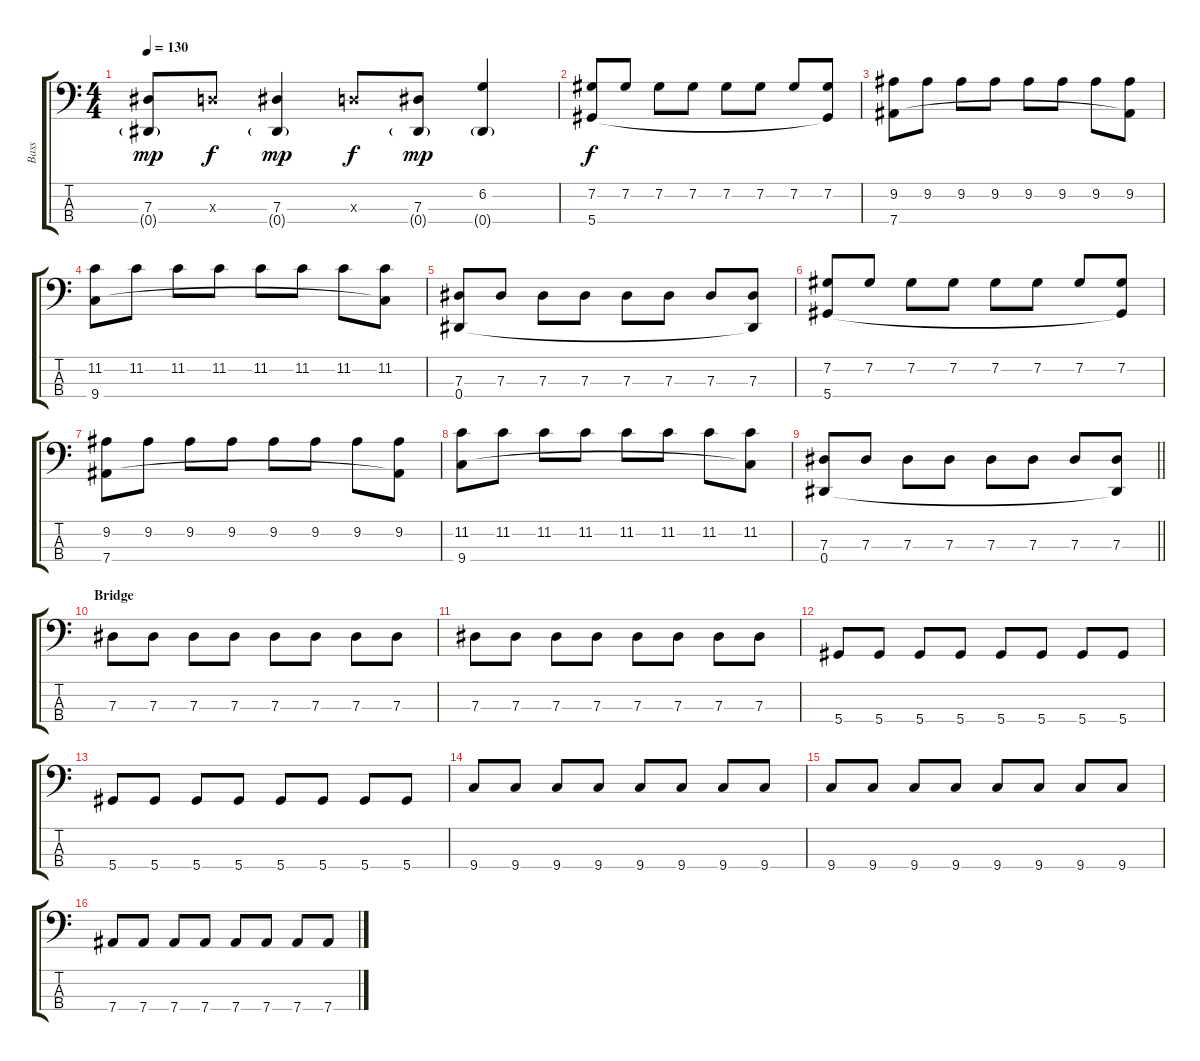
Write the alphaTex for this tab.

\track ("Bass" "Bass") {instrument electricbasspick}
\staff {score tabs}
\tuning (Gb2 Db2 Ab1 Eb1) {hide}
\ts (4 4)
\tempo 130
\clef f4
\ks c
(7.3 0.4{g}).8{dy mp} 6.3{x}.8{dy f} (7.3 0.4{g}).4{dy mp} 6.3{x}.8{dy f} (7.3 0.4{g}).8{dy mp} (6.2 0.4{g}).4 |
(7.2 5.4).8{dy f} 7.2.8 7.2.8 7.2.8 7.2.8 7.2.8 7.2.8 (7.2 5.4{t}).8 |
(9.2 7.4).8 9.2.8 9.2.8 9.2.8 9.2.8 9.2.8 9.2.8 (9.2 7.4{t}).8 |
(11.2 9.4).8 11.2.8 11.2.8 11.2.8 11.2.8 11.2.8 11.2.8 (11.2 9.4{t}).8 |
(7.3 0.4).8 7.3.8 7.3.8 7.3.8 7.3.8 7.3.8 7.3.8 (7.3 0.4{t}).8 |
(7.2 5.4).8 7.2.8 7.2.8 7.2.8 7.2.8 7.2.8 7.2.8 (7.2 5.4{t}).8 |
(9.2 7.4).8 9.2.8 9.2.8 9.2.8 9.2.8 9.2.8 9.2.8 (9.2 7.4{t}).8 |
(11.2 9.4).8 11.2.8 11.2.8 11.2.8 11.2.8 11.2.8 11.2.8 (11.2 9.4{t}).8 |
\barLineRight lightlight
(7.3 0.4).8 7.3.8 7.3.8 7.3.8 7.3.8 7.3.8 7.3.8 (7.3 0.4{t}).8 |
\section ("" "Bridge")
7.3.8 7.3.8 7.3.8 7.3.8 7.3.8 7.3.8 7.3.8 7.3.8 |
7.3.8 7.3.8 7.3.8 7.3.8 7.3.8 7.3.8 7.3.8 7.3.8 |
5.4.8 5.4.8 5.4.8 5.4.8 5.4.8 5.4.8 5.4.8 5.4.8 |
5.4.8 5.4.8 5.4.8 5.4.8 5.4.8 5.4.8 5.4.8 5.4.8 |
9.4.8 9.4.8 9.4.8 9.4.8 9.4.8 9.4.8 9.4.8 9.4.8 |
9.4.8 9.4.8 9.4.8 9.4.8 9.4.8 9.4.8 9.4.8 9.4.8 |
7.4.8 7.4.8 7.4.8 7.4.8 7.4.8 7.4.8 7.4.8 7.4.8
